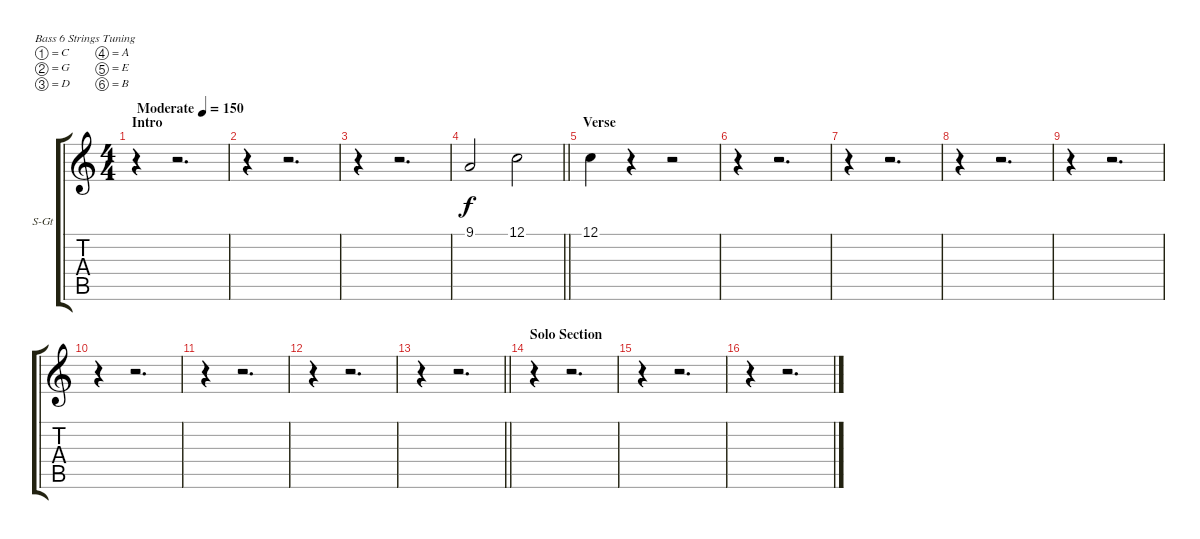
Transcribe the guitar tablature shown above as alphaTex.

\bracketExtendMode groupsimilarinstruments
\firstSystemTrackNameOrientation horizontal
\otherSystemsTrackNameOrientation horizontal
\track ("Trumpet" "S-Gt") {instrument trumpet}
\staff {score tabs}
\tuning (C3 G2 D2 A1 E1 B0)
\displaytranspose 12
\ts (4 4)
\beaming (8 2 2 2 2)
\section ("" "Intro")
\tempo (150 "Moderate")
\clef g2
\ks c
r.4{dy f instrument trumpet} r.2{d} |
r.4 r.2{d} |
r.4 r.2{d} |
\barLineRight lightlight
9.1.2 12.1.2 |
\section ("" "Verse")
12.1.4 r.4 r.2 |
r.4 r.2{d} |
r.4 r.2{d} |
r.4 r.2{d} |
r.4 r.2{d} |
r.4 r.2{d} |
r.4 r.2{d} |
r.4 r.2{d} |
\barLineRight lightlight
r.4 r.2{d} |
\section ("" "Solo Section")
r.4 r.2{d} |
r.4 r.2{d} |
r.4 r.2{d}
